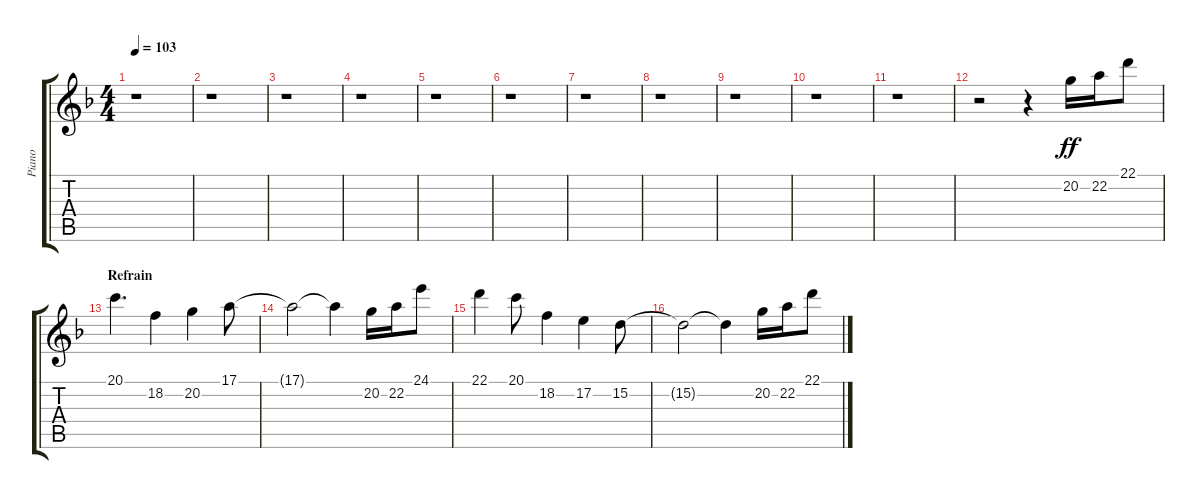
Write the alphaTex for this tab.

\track ("Piano" "Piano") {instrument acousticgrandpiano}
\staff {score tabs}
\tuning (E4 B3 G3 D3 A2 E2) {hide}
\ts (4 4)
\tempo 103
\clef g2
\ks dminor
r.1{dy mf} |
r.1 |
r.1 |
r.1 |
r.1 |
r.1 |
r.1 |
r.1 |
r.1 |
r.1 |
r.1 |
r.2 r.4 20.2.16{dy ff} 22.2.16 22.1.8 |
\section ("" "Refrain")
20.1.4{d} 18.2.4 20.2.4 17.1.8 |
17.1{t}.2 17.1{t}.4 20.2.16 22.2.16 24.1.8 |
22.1.4 20.1.8 18.2.4 17.2.4 15.2.8 |
15.2{t}.2 15.2{t}.4 20.2.16 22.2.16 22.1.8
